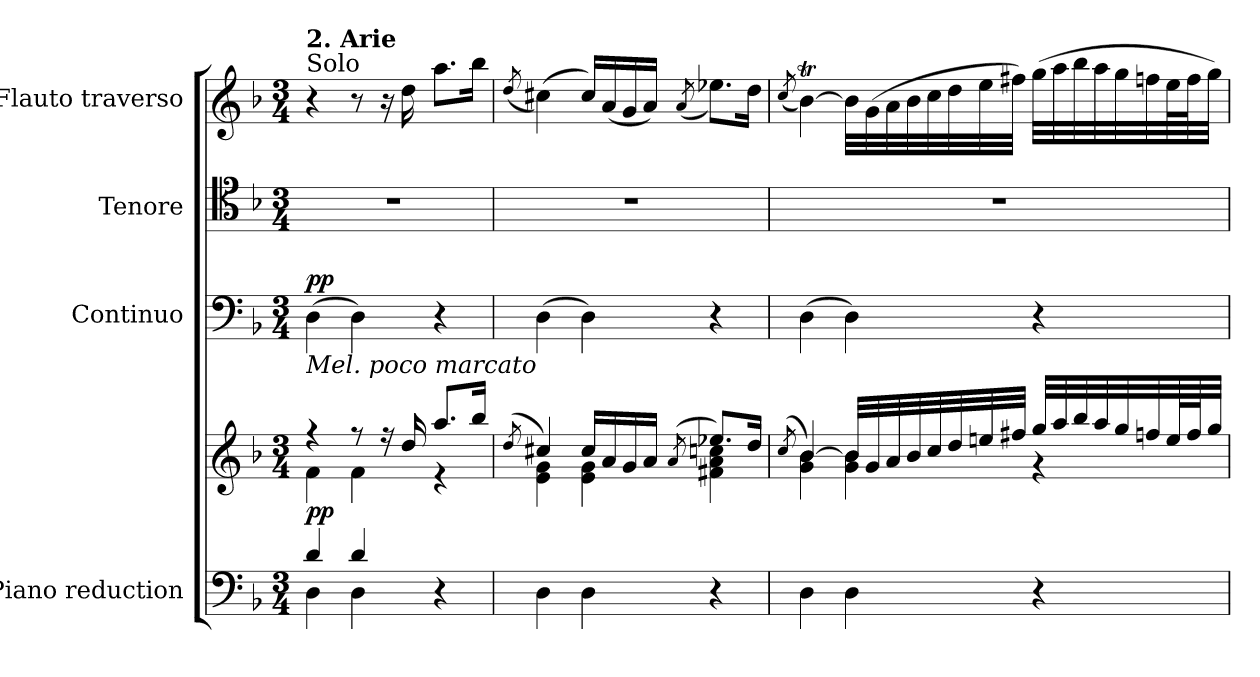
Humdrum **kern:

**kern	**kern	**dynam	**kern	**dynam	**kern	**kern
*part4	*part4	*part4	*part3	*part3	*part2	*part1
*staff5	*staff4	*staff4/5	*staff3	*staff3	*staff2	*staff1
*I"Piano reduction	*	*	*I"Continuo	*	*I"Tenore	*I"Flauto traverso
*I'Pno	*	*	*	*	*	*I'Fl
*stria5	*stria5	*	*	*	*	*
*clefF4	*clefG2	*	*clefF4	*	*clefC4	*clefG2
*k[b-]	*k[b-]	*	*k[b-]	*	*k[b-]	*k[b-]
*M3/4	*M3/4	*	*M3/4	*	*M3/4	*M3/4
=1	=1	=1	=1	=1	=1	=1
*^	*^	*	*	*	*	*
!	!	!	!	!	!	!	!	!LO:TX:a:t=Solo
!	!	!	!	!	!	!	!	!LO:TX:a:B:t=2. Arie
!	!	!LO:TX:a:i:t=Mel. poco marcato	!	!	!	!	!	!
!	!	!	!	!LO:DY:b	!	!LO:DY:a	!	!
4d/	4D\	4r	4f\	pp	(4D\	pp	2.r	4r
4d/	4D\	8r	4f\	.	4D\)	.	.	8r
.	.	16r	.	.	.	.	.	16r
.	.	16dd/	.	.	.	.	.	16dd\
4r	4ryy	8.aa/L	4r	.	4r	.	.	8.aa\L
.	.	16bb-/Jk	.	.	.	.	.	16bb-\Jk
*v	*v	*	*	*	*	*	*	*
=2	=2	=2	=2	=2	=2	=2	=2
.	(>8qdd/	.	.	.	.	.	(8qdd/
4D\	4cc#X/)	4e\ 4g\	.	(4D\	.	2.r	(4cc#X\)
4D\	16cc#/LL	4e\ 4g\	.	4D\)	.	.	16cc#/LL)
.	16a/	.	.	.	.	.	(16a/
.	16g/	.	.	.	.	.	16g/
.	16a/JJ	.	.	.	.	.	16a/JJ)
.	(>8qa/	.	.	.	.	.	(8qa/
4r	8.ee-X/L)	4f#X\ 4a\ 4ccn\	.	4r	.	.	8.ee-X\L)
.	16dd/Jk	.	.	.	.	.	16dd\Jk
=3	=3	=3	=3	=3	=3	=3	=3
.	(>8qcc/	.	.	.	.	.	(8qcc/
4D\	[4b-/)	4g\ 4b-\	.	(4D\	.	2.r	[>4b-T\)
4D\	32b-/LLL]	4g\ 4b-\	.	4D\)	.	.	32b-\LLL]
.	32g/	.	.	.	.	.	(32g\
.	32a/	.	.	.	.	.	32a\
.	32b-/	.	.	.	.	.	32b-\
.	32cc/	.	.	.	.	.	32cc\
.	32dd/	.	.	.	.	.	32dd\
.	32een/	.	.	.	.	.	32ee\
.	32ff#X/JJJ	.	.	.	.	.	32ff#X\JJJ)
4r	32gg/LLL	4r	.	4r	.	.	(32gg\LLL
.	32aa/	.	.	.	.	.	32aa\
.	32bb-/	.	.	.	.	.	32bb-\
.	32aa/	.	.	.	.	.	32aa\
.	32gg/	.	.	.	.	.	32gg\
.	32ffn/	.	.	.	.	.	32ffn\
.	64ee/L	.	.	.	.	.	64ee\L
.	64ff/J	.	.	.	.	.	64ff\J
.	32gg/JJJ	.	.	.	.	.	32gg\JJJ)
*	*v	*v	*	*	*	*	*
=	=	=	=	=	=	=
*-	*-	*-	*-	*-	*-	*-
